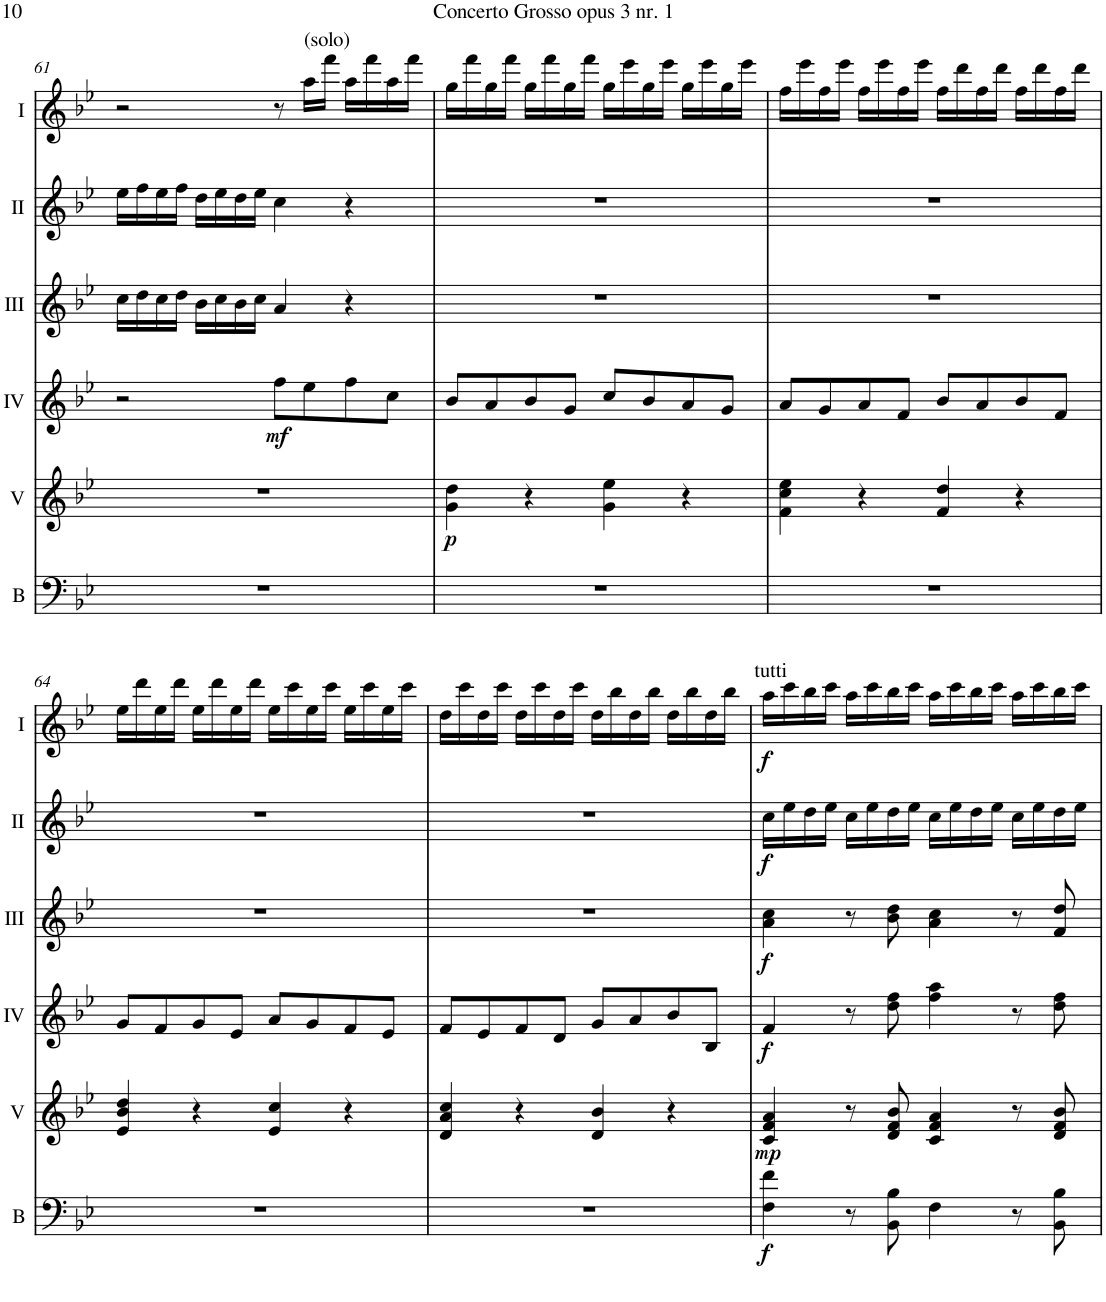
**kern	**dynam	**kern	**dynam	**kern	**dynam	**kern	**dynam	**kern	**dynam	**kern	**dynam
*part6	*part6	*part5	*part5	*part4	*part4	*part3	*part3	*part2	*part2	*part1	*part1
*staff6	*staff6	*staff5	*staff5	*staff4	*staff4	*staff3	*staff3	*staff2	*staff2	*staff1	*staff1
*I"Bass	*	*I"Acc. 5	*	*I"Acc. 4	*	*I"Acc. 3	*	*I"Acc. 2	*	*I"Acc. 1	*
*I'B	*	*	*	*	*	*	*	*	*	*	*
!!LO:PB:g=z
*clefF4	*	*clefG2	*	*clefG2	*	*clefG2	*	*clefG2	*	*clefG2	*
*Trd7c12	*	*	*	*Trd7c12	*	*	*	*	*	*	*
*k[b-e-]	*	*k[b-e-]	*	*k[b-e-]	*	*k[b-e-]	*	*k[b-e-]	*	*k[b-e-]	*
*M2/2	*	*M2/2	*	*M2/2	*	*M2/2	*	*M2/2	*	*M2/2	*
*met(c|)	*	*met(c|)	*	*met(c|)	*	*met(c|)	*	*met(c|)	*	*met(c|)	*
=61	=61	=61	=61	=61	=61	=61	=61	=61	=61	=61	=61
1r	.	1r	.	2r	.	16cc\LL	.	16ee-\LL	.	2r	.
.	.	.	.	.	.	16dd\	.	16ff\	.	.	.
.	.	.	.	.	.	16cc\	.	16ee-\	.	.	.
.	.	.	.	.	.	16dd\JJ	.	16ff\JJ	.	.	.
.	.	.	.	.	.	16b-\LL	.	16dd\LL	.	.	.
.	.	.	.	.	.	16cc\	.	16ee-\	.	.	.
.	.	.	.	.	.	16b-\	.	16dd\	.	.	.
.	.	.	.	.	.	16cc\JJ	.	16ee-\JJ	.	.	.
!	!	!	!	!	!LO:DY:b	!	!	!	!	!	!
.	.	.	.	8ff\L	mf	4a/	.	4cc\	.	8r	.
!	!	!	!	!	!	!	!	!	!	!LO:TX:a:t=(solo)	!
.	.	.	.	8ee-\	.	.	.	.	.	16aa\LL	.
.	.	.	.	.	.	.	.	.	.	16fff\JJ	.
.	.	.	.	8ff\	.	4r	.	4r	.	16aa\LL	.
.	.	.	.	.	.	.	.	.	.	16fff\	.
.	.	.	.	8cc\J	.	.	.	.	.	16aa\	.
.	.	.	.	.	.	.	.	.	.	16fff\JJ	.
=62	=62	=62	=62	=62	=62	=62	=62	=62	=62	=62	=62
!	!	!	!LO:DY:b	!	!	!	!	!	!	!	!
1r	.	4g\ 4dd\	p	8b-/L	.	1r	.	1r	.	16gg\LL	.
.	.	.	.	.	.	.	.	.	.	16fff\	.
.	.	.	.	8a/	.	.	.	.	.	16gg\	.
.	.	.	.	.	.	.	.	.	.	16fff\JJ	.
.	.	4r	.	8b-/	.	.	.	.	.	16gg\LL	.
.	.	.	.	.	.	.	.	.	.	16fff\	.
.	.	.	.	8g/J	.	.	.	.	.	16gg\	.
.	.	.	.	.	.	.	.	.	.	16fff\JJ	.
.	.	4g\ 4ee-\	.	8cc/L	.	.	.	.	.	16gg\LL	.
.	.	.	.	.	.	.	.	.	.	16eee-\	.
.	.	.	.	8b-/	.	.	.	.	.	16gg\	.
.	.	.	.	.	.	.	.	.	.	16eee-\JJ	.
.	.	4r	.	8a/	.	.	.	.	.	16gg\LL	.
.	.	.	.	.	.	.	.	.	.	16eee-\	.
.	.	.	.	8g/J	.	.	.	.	.	16gg\	.
.	.	.	.	.	.	.	.	.	.	16eee-\JJ	.
=63	=63	=63	=63	=63	=63	=63	=63	=63	=63	=63	=63
1r	.	4f\ 4cc\ 4ee-\	.	8a/L	.	1r	.	1r	.	16ff\LL	.
.	.	.	.	.	.	.	.	.	.	16eee-\	.
.	.	.	.	8g/	.	.	.	.	.	16ff\	.
.	.	.	.	.	.	.	.	.	.	16eee-\JJ	.
.	.	4r	.	8a/	.	.	.	.	.	16ff\LL	.
.	.	.	.	.	.	.	.	.	.	16eee-\	.
.	.	.	.	8f/J	.	.	.	.	.	16ff\	.
.	.	.	.	.	.	.	.	.	.	16eee-\JJ	.
.	.	4f/ 4dd/	.	8b-/L	.	.	.	.	.	16ff\LL	.
.	.	.	.	.	.	.	.	.	.	16ddd\	.
.	.	.	.	8a/	.	.	.	.	.	16ff\	.
.	.	.	.	.	.	.	.	.	.	16ddd\JJ	.
.	.	4r	.	8b-/	.	.	.	.	.	16ff\LL	.
.	.	.	.	.	.	.	.	.	.	16ddd\	.
.	.	.	.	8f/J	.	.	.	.	.	16ff\	.
.	.	.	.	.	.	.	.	.	.	16ddd\JJ	.
!!LO:LB:g=z
=64	=64	=64	=64	=64	=64	=64	=64	=64	=64	=64	=64
1r	.	4e-/ 4b-/ 4dd/	.	8g/L	.	1r	.	1r	.	16ee-\LL	.
.	.	.	.	.	.	.	.	.	.	16ddd\	.
.	.	.	.	8f/	.	.	.	.	.	16ee-\	.
.	.	.	.	.	.	.	.	.	.	16ddd\JJ	.
.	.	4r	.	8g/	.	.	.	.	.	16ee-\LL	.
.	.	.	.	.	.	.	.	.	.	16ddd\	.
.	.	.	.	8e-/J	.	.	.	.	.	16ee-\	.
.	.	.	.	.	.	.	.	.	.	16ddd\JJ	.
.	.	4e-/ 4cc/	.	8a/L	.	.	.	.	.	16ee-\LL	.
.	.	.	.	.	.	.	.	.	.	16ccc\	.
.	.	.	.	8g/	.	.	.	.	.	16ee-\	.
.	.	.	.	.	.	.	.	.	.	16ccc\JJ	.
.	.	4r	.	8f/	.	.	.	.	.	16ee-\LL	.
.	.	.	.	.	.	.	.	.	.	16ccc\	.
.	.	.	.	8e-/J	.	.	.	.	.	16ee-\	.
.	.	.	.	.	.	.	.	.	.	16ccc\JJ	.
=65	=65	=65	=65	=65	=65	=65	=65	=65	=65	=65	=65
1r	.	4d/ 4a/ 4cc/	.	8f/L	.	1r	.	1r	.	16dd\LL	.
.	.	.	.	.	.	.	.	.	.	16ccc\	.
.	.	.	.	8e-/	.	.	.	.	.	16dd\	.
.	.	.	.	.	.	.	.	.	.	16ccc\JJ	.
.	.	4r	.	8f/	.	.	.	.	.	16dd\LL	.
.	.	.	.	.	.	.	.	.	.	16ccc\	.
.	.	.	.	8d/J	.	.	.	.	.	16dd\	.
.	.	.	.	.	.	.	.	.	.	16ccc\JJ	.
.	.	4d/ 4b-/	.	8g/L	.	.	.	.	.	16dd\LL	.
.	.	.	.	.	.	.	.	.	.	16bb-\	.
.	.	.	.	8a/	.	.	.	.	.	16dd\	.
.	.	.	.	.	.	.	.	.	.	16bb-\JJ	.
.	.	4r	.	8b-/	.	.	.	.	.	16dd\LL	.
.	.	.	.	.	.	.	.	.	.	16bb-\	.
.	.	.	.	8B-/J	.	.	.	.	.	16dd\	.
.	.	.	.	.	.	.	.	.	.	16bb-\JJ	.
=66	=66	=66	=66	=66	=66	=66	=66	=66	=66	=66	=66
!	!	!	!	!	!	!	!	!	!	!LO:TX:a:t=tutti	!
!	!LO:DY:b	!	!LO:DY:b	!	!LO:DY:b	!	!LO:DY:b	!	!LO:DY:b	!	!LO:DY:b
4F\ 4f\	f	4c/ 4f/ 4a/	mp	4f/	f	4a\ 4cc\	f	16cc\LL	f	16aa\LL	f
.	.	.	.	.	.	.	.	16ee-\	.	16ccc\	.
.	.	.	.	.	.	.	.	16dd\	.	16bb-\	.
.	.	.	.	.	.	.	.	16ee-\JJ	.	16ccc\JJ	.
8r	.	8r	.	8r	.	8r	.	16cc\LL	.	16aa\LL	.
.	.	.	.	.	.	.	.	16ee-\	.	16ccc\	.
8BB-\ 8B-\	.	8d/ 8f/ 8b-/	.	8dd\ 8ff\	.	8b-\ 8dd\	.	16dd\	.	16bb-\	.
.	.	.	.	.	.	.	.	16ee-\JJ	.	16ccc\JJ	.
4F\	.	4c/ 4f/ 4a/	.	4ff\ 4aa\	.	4a\ 4cc\	.	16cc\LL	.	16aa\LL	.
.	.	.	.	.	.	.	.	16ee-\	.	16ccc\	.
.	.	.	.	.	.	.	.	16dd\	.	16bb-\	.
.	.	.	.	.	.	.	.	16ee-\JJ	.	16ccc\JJ	.
8r	.	8r	.	8r	.	8r	.	16cc\LL	.	16aa\LL	.
.	.	.	.	.	.	.	.	16ee-\	.	16ccc\	.
8BB-\ 8B-\	.	8d/ 8f/ 8b-/	.	8dd\ 8ff\	.	8f/ 8dd/	.	16dd\	.	16bb-\	.
.	.	.	.	.	.	.	.	16ee-\JJ	.	16ccc\JJ	.
=	=	=	=	=	=	=	=	=	=	=	=
*-	*-	*-	*-	*-	*-	*-	*-	*-	*-	*-	*-
